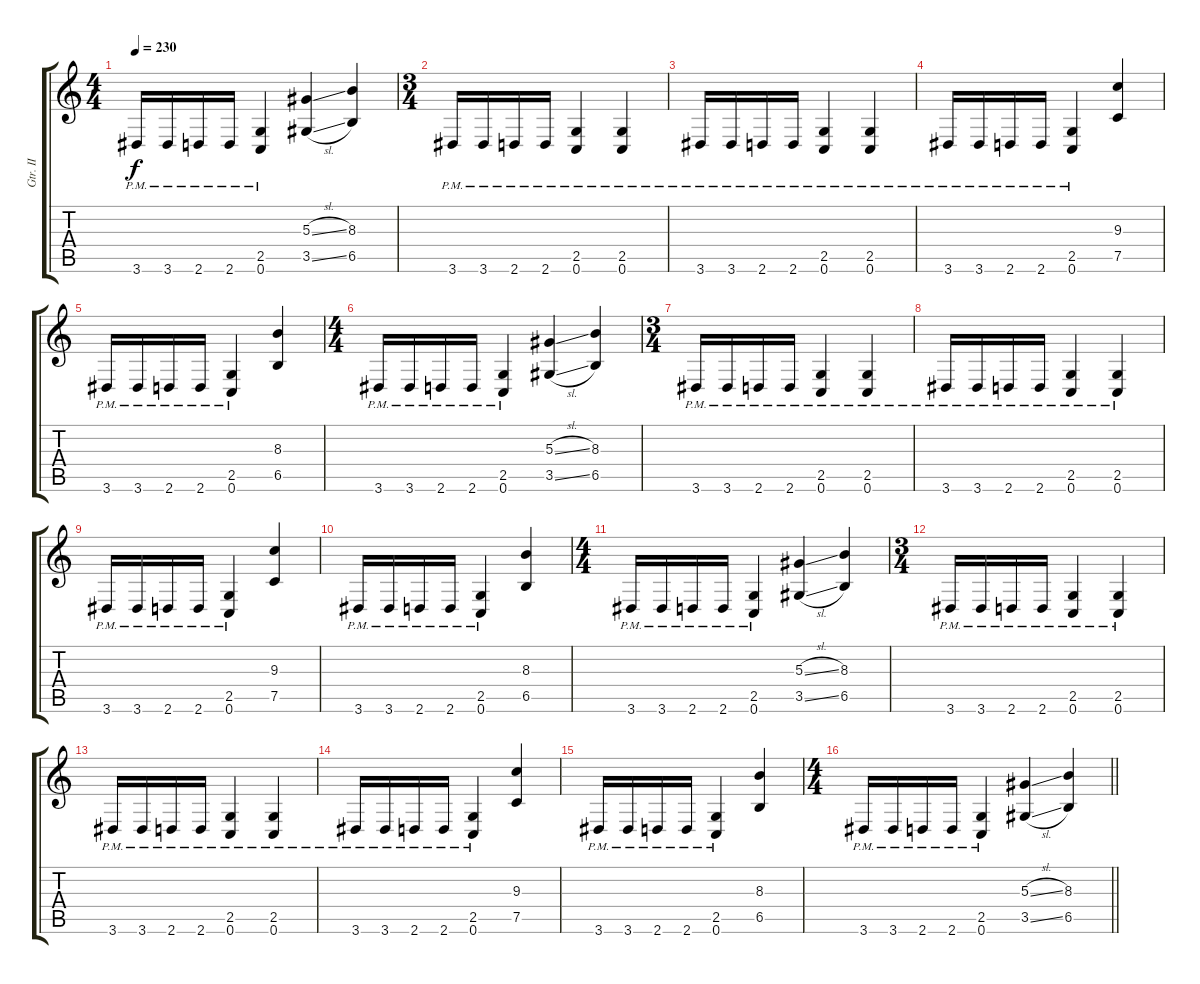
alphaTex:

\track ("Gtr. II" "Gtr. II") {instrument distortionguitar}
\staff {score tabs}
\tuning (C4 G3 Eb3 Bb2 F2 C2) {hide}
\ts (4 4)
\tempo 230
\clef g2
\ks c
3.6{pm}.16{dy f} 3.6{pm}.16 2.6{pm}.16 2.6{pm}.16 (2.5{pm} 0.6{pm}).4 (5.3{sl} 3.5{sl}).4 (8.3 6.5).4 |
\ts (3 4)
3.6{pm}.16 3.6{pm}.16 2.6{pm}.16 2.6{pm}.16 (2.5{pm} 0.6{pm}).4 (2.5{pm} 0.6{pm}).4 |
3.6{pm}.16 3.6{pm}.16 2.6{pm}.16 2.6{pm}.16 (2.5{pm} 0.6{pm}).4 (2.5{pm} 0.6{pm}).4 |
3.6{pm}.16 3.6{pm}.16 2.6{pm}.16 2.6{pm}.16 (2.5{pm} 0.6{pm}).4 (9.3 7.5).4 |
3.6{pm}.16 3.6{pm}.16 2.6{pm}.16 2.6{pm}.16 (2.5{pm} 0.6{pm}).4 (8.3 6.5).4 |
\ts (4 4)
3.6{pm}.16 3.6{pm}.16 2.6{pm}.16 2.6{pm}.16 (2.5{pm} 0.6{pm}).4 (5.3{sl} 3.5{sl}).4 (8.3 6.5).4 |
\ts (3 4)
3.6{pm}.16 3.6{pm}.16 2.6{pm}.16 2.6{pm}.16 (2.5{pm} 0.6{pm}).4 (2.5{pm} 0.6{pm}).4 |
3.6{pm}.16 3.6{pm}.16 2.6{pm}.16 2.6{pm}.16 (2.5{pm} 0.6{pm}).4 (2.5{pm} 0.6{pm}).4 |
3.6{pm}.16 3.6{pm}.16 2.6{pm}.16 2.6{pm}.16 (2.5{pm} 0.6{pm}).4 (9.3 7.5).4 |
3.6{pm}.16 3.6{pm}.16 2.6{pm}.16 2.6{pm}.16 (2.5{pm} 0.6{pm}).4 (8.3 6.5).4 |
\ts (4 4)
3.6{pm}.16 3.6{pm}.16 2.6{pm}.16 2.6{pm}.16 (2.5{pm} 0.6{pm}).4 (5.3{sl} 3.5{sl}).4 (8.3 6.5).4 |
\ts (3 4)
3.6{pm}.16 3.6{pm}.16 2.6{pm}.16 2.6{pm}.16 (2.5{pm} 0.6{pm}).4 (2.5{pm} 0.6{pm}).4 |
3.6{pm}.16 3.6{pm}.16 2.6{pm}.16 2.6{pm}.16 (2.5{pm} 0.6{pm}).4 (2.5{pm} 0.6{pm}).4 |
3.6{pm}.16 3.6{pm}.16 2.6{pm}.16 2.6{pm}.16 (2.5{pm} 0.6{pm}).4 (9.3 7.5).4 |
3.6{pm}.16 3.6{pm}.16 2.6{pm}.16 2.6{pm}.16 (2.5{pm} 0.6{pm}).4 (8.3 6.5).4 |
\ts (4 4)
\barLineRight lightlight
3.6{pm}.16 3.6{pm}.16 2.6{pm}.16 2.6{pm}.16 (2.5{pm} 0.6{pm}).4 (5.3{sl} 3.5{sl}).4 (8.3 6.5).4
